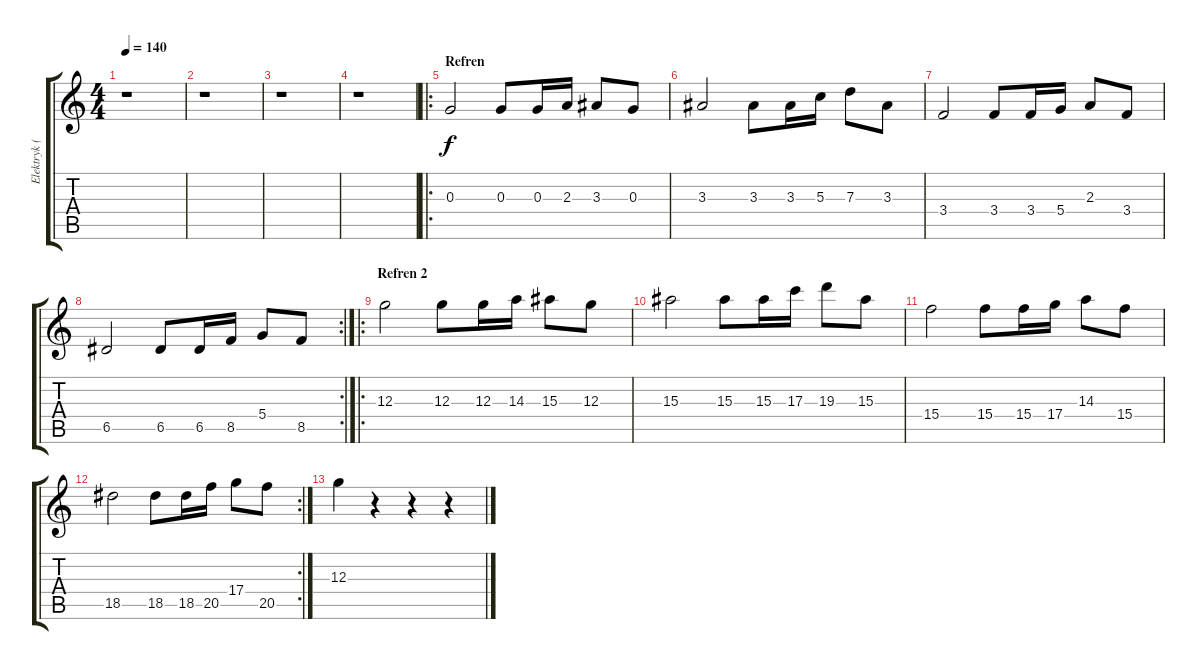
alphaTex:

\track ("Elektryk (Enac)" "Elektryk (") {instrument overdrivenguitar}
\staff {score tabs}
\tuning (E4 B3 G3 D3 A2 E2) {hide}
\ts (4 4)
\tempo 140
\clef g2
\ks c
r.1{dy f} |
r.1 |
r.1 |
r.1 |
\ro
\section ("" "Refren")
0.3.2 0.3.8 0.3.16 2.3.16 3.3.8 0.3.8 |
3.3.2 3.3.8 3.3.16 5.3.16 7.3.8 3.3.8 |
3.4.2 3.4.8 3.4.16 5.4.16 2.3.8 3.4.8 |
\rc 2
6.5.2 6.5.8 6.5.16 8.5.16 5.4.8 8.5.8 |
\ro
\section ("" "Refren 2")
12.3.2 12.3.8 12.3.16 14.3.16 15.3.8 12.3.8 |
15.3.2 15.3.8 15.3.16 17.3.16 19.3.8 15.3.8 |
15.4.2 15.4.8 15.4.16 17.4.16 14.3.8 15.4.8 |
\rc 2
18.5.2 18.5.8 18.5.16 20.5.16 17.4.8 20.5.8 |
12.3.4 r.4 r.4 r.4
